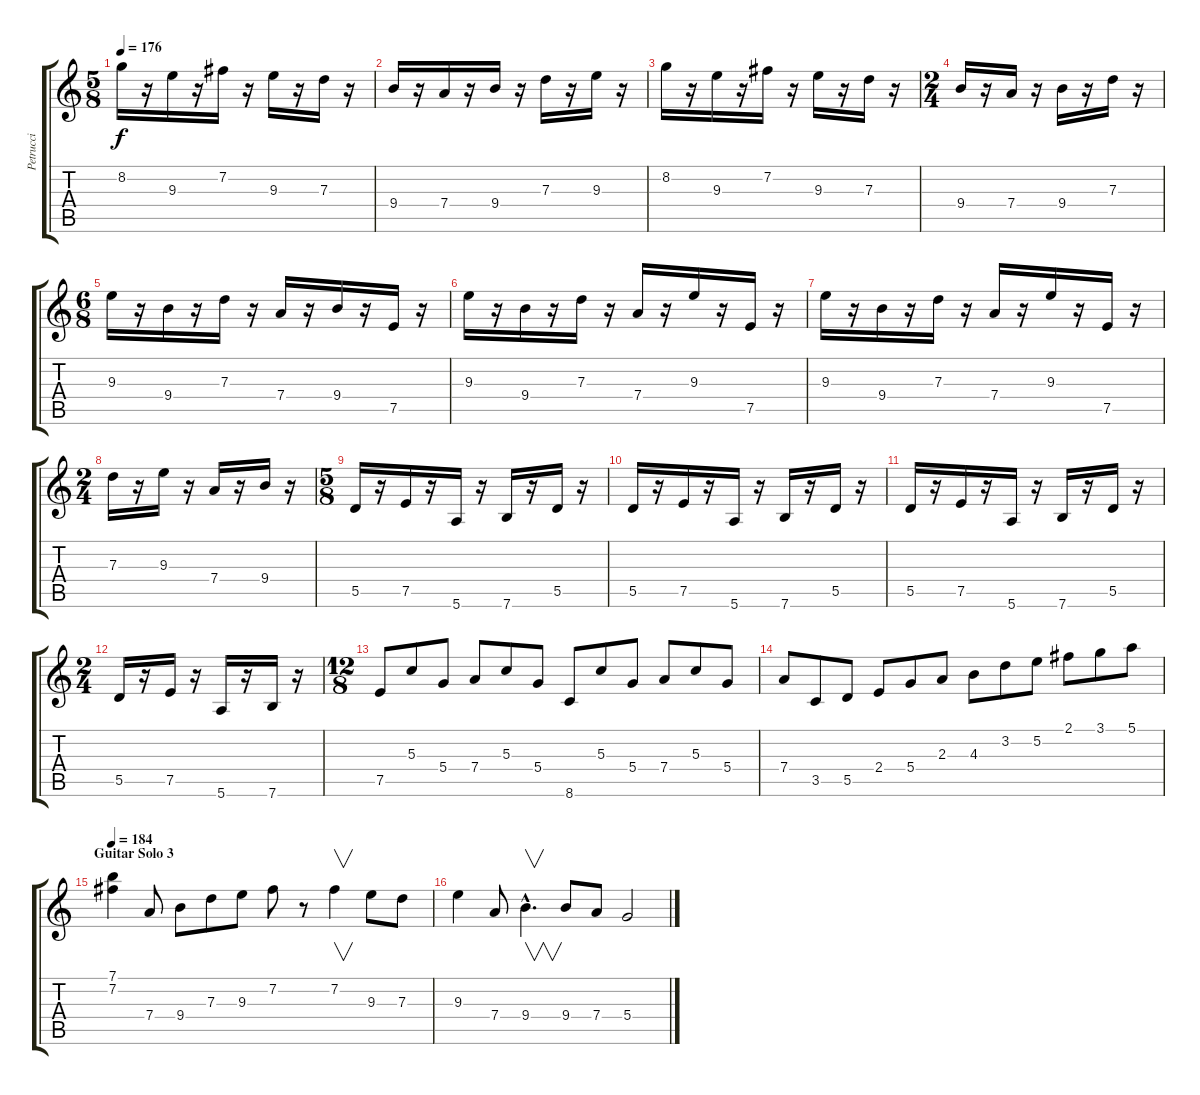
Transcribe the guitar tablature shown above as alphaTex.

\track ("Petrucci" "Petrucci") {instrument distortionguitar}
\staff {score tabs}
\tuning (E4 B3 G3 D3 A2 E2) {hide}
\ts (5 8)
\tempo 176
\clef g2
\ks c
8.2.16{dy f} r.16 9.3.16 r.16 7.2.16 r.16 9.3.16 r.16 7.3.16 r.16 |
9.4.16 r.16 7.4.16 r.16 9.4.16 r.16 7.3.16 r.16 9.3.16 r.16 |
8.2.16 r.16 9.3.16 r.16 7.2.16 r.16 9.3.16 r.16 7.3.16 r.16 |
\ts (2 4)
9.4.16 r.16 7.4.16 r.16 9.4.16 r.16 7.3.16 r.16 |
\ts (6 8)
9.3.16 r.16 9.4.16 r.16 7.3.16 r.16 7.4.16 r.16 9.4.16 r.16 7.5.16 r.16 |
9.3.16 r.16 9.4.16 r.16 7.3.16 r.16 7.4.16 r.16 9.3.16 r.16 7.5.16 r.16 |
9.3.16 r.16 9.4.16 r.16 7.3.16 r.16 7.4.16 r.16 9.3.16 r.16 7.5.16 r.16 |
\ts (2 4)
7.3.16 r.16 9.3.16 r.16 7.4.16 r.16 9.4.16 r.16 |
\ts (5 8)
5.5.16 r.16 7.5.16 r.16 5.6.16 r.16 7.6.16 r.16 5.5.16 r.16 |
5.5.16 r.16 7.5.16 r.16 5.6.16 r.16 7.6.16 r.16 5.5.16 r.16 |
5.5.16 r.16 7.5.16 r.16 5.6.16 r.16 7.6.16 r.16 5.5.16 r.16 |
\ts (2 4)
5.5.16 r.16 7.5.16 r.16 5.6.16 r.16 7.6.16 r.16 |
\ts (12 8)
7.5.8 5.3.8 5.4.8 7.4.8 5.3.8 5.4.8 8.6.8 5.3.8 5.4.8 7.4.8 5.3.8 5.4.8 |
7.4.8 3.5.8 5.5.8 2.4.8 5.4.8 2.3.8 4.3.8 3.2.8 5.2.8 2.1.8 3.1.8 5.1.8 |
\section ("" "Guitar Solo 3")
\tempo 184
(7.1 7.2).4 7.4.8 9.4.8 7.3.8 9.3.8 7.2.8 r.8 7.2.4{v} 9.3.8 7.3.8 |
9.3.4 7.4.8 9.4{hac}.4{v d} 9.4.8 7.4.8 5.4.2
